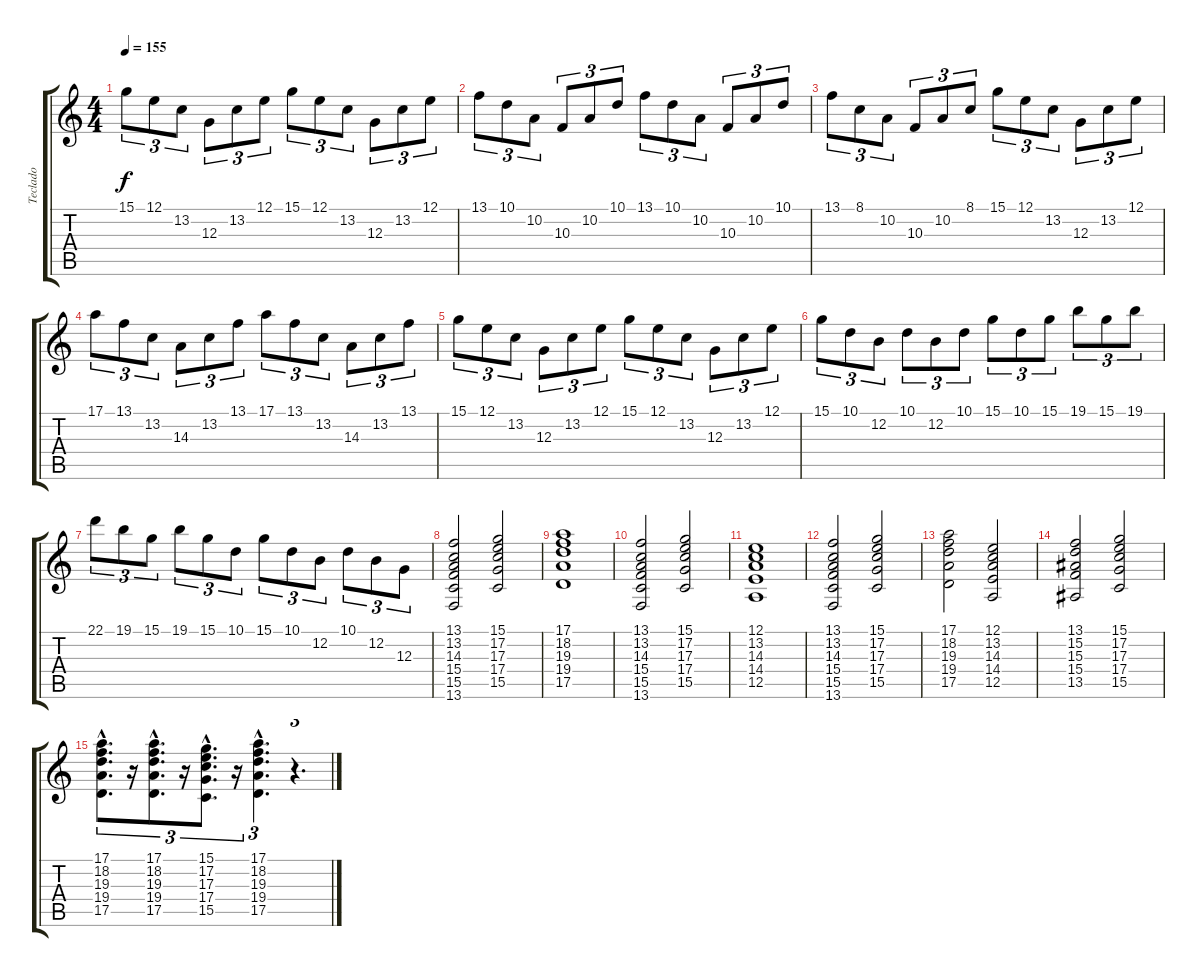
\track ("Teclado" "Teclado") {instrument stringensemble1}
\staff {score tabs}
\tuning (E4 B3 G3 D3 A2 E2) {hide}
\ts (4 4)
\tempo 155
\clef g2
\ks c
15.1.8{tu (3 2) dy f} 12.1.8{tu (3 2)} 13.2.8{tu (3 2)} 12.3.8{tu (3 2)} 13.2.8{tu (3 2)} 12.1.8{tu (3 2)} 15.1.8{tu (3 2)} 12.1.8{tu (3 2)} 13.2.8{tu (3 2)} 12.3.8{tu (3 2)} 13.2.8{tu (3 2)} 12.1.8{tu (3 2)} |
13.1.8{tu (3 2)} 10.1.8{tu (3 2)} 10.2.8{tu (3 2)} 10.3.8{tu (3 2)} 10.2.8{tu (3 2)} 10.1.8{tu (3 2)} 13.1.8{tu (3 2)} 10.1.8{tu (3 2)} 10.2.8{tu (3 2)} 10.3.8{tu (3 2)} 10.2.8{tu (3 2)} 10.1.8{tu (3 2)} |
13.1.8{tu (3 2)} 8.1.8{tu (3 2)} 10.2.8{tu (3 2)} 10.3.8{tu (3 2)} 10.2.8{tu (3 2)} 8.1.8{tu (3 2)} 15.1.8{tu (3 2)} 12.1.8{tu (3 2)} 13.2.8{tu (3 2)} 12.3.8{tu (3 2)} 13.2.8{tu (3 2)} 12.1.8{tu (3 2)} |
17.1.8{tu (3 2)} 13.1.8{tu (3 2)} 13.2.8{tu (3 2)} 14.3.8{tu (3 2)} 13.2.8{tu (3 2)} 13.1.8{tu (3 2)} 17.1.8{tu (3 2)} 13.1.8{tu (3 2)} 13.2.8{tu (3 2)} 14.3.8{tu (3 2)} 13.2.8{tu (3 2)} 13.1.8{tu (3 2)} |
15.1.8{tu (3 2)} 12.1.8{tu (3 2)} 13.2.8{tu (3 2)} 12.3.8{tu (3 2)} 13.2.8{tu (3 2)} 12.1.8{tu (3 2)} 15.1.8{tu (3 2)} 12.1.8{tu (3 2)} 13.2.8{tu (3 2)} 12.3.8{tu (3 2)} 13.2.8{tu (3 2)} 12.1.8{tu (3 2)} |
15.1.8{tu (3 2)} 10.1.8{tu (3 2)} 12.2.8{tu (3 2)} 10.1.8{tu (3 2)} 12.2.8{tu (3 2)} 10.1.8{tu (3 2)} 15.1.8{tu (3 2)} 10.1.8{tu (3 2)} 15.1.8{tu (3 2)} 19.1.8{tu (3 2)} 15.1.8{tu (3 2)} 19.1.8{tu (3 2)} |
22.1.8{tu (3 2)} 19.1.8{tu (3 2)} 15.1.8{tu (3 2)} 19.1.8{tu (3 2)} 15.1.8{tu (3 2)} 10.1.8{tu (3 2)} 15.1.8{tu (3 2)} 10.1.8{tu (3 2)} 12.2.8{tu (3 2)} 10.1.8{tu (3 2)} 12.2.8{tu (3 2)} 12.3.8{tu (3 2)} |
(13.1 13.2 14.3 15.4 15.5 13.6).2 (15.1 17.2 17.3 17.4 15.5).2 |
(17.1 18.2 19.3 19.4 17.5).1 |
(13.1 13.2 14.3 15.4 15.5 13.6).2 (15.1 17.2 17.3 17.4 15.5).2 |
(12.1 13.2 14.3 14.4 12.5).1 |
(13.1 13.2 14.3 15.4 15.5 13.6).2 (15.1 17.2 17.3 17.4 15.5).2 |
(17.1 18.2 19.3 19.4 17.5).2 (12.1 13.2 14.3 14.4 12.5).2 |
(13.1 15.2 15.3 15.4 13.5).2 (15.1 17.2 17.3 17.4 15.5).2 |
(17.1{hac} 18.2{hac} 19.3{hac} 19.4{hac} 17.5{hac}).8{d tu (3 2) volume 13} r.16{tu (3 2)} (17.1{hac} 18.2{hac} 19.3{hac} 19.4{hac} 17.5{hac}).8{d tu (3 2)} r.16{tu (3 2)} (15.1{hac} 17.2{hac} 17.3{hac} 17.4{hac} 15.5{hac}).8{d tu (3 2)} r.16{tu (3 2)} (17.1{hac} 18.2{hac} 19.3{hac} 19.4{hac} 17.5{hac}).4{d tu (3 2)} r.4{d tu (3 2)}
